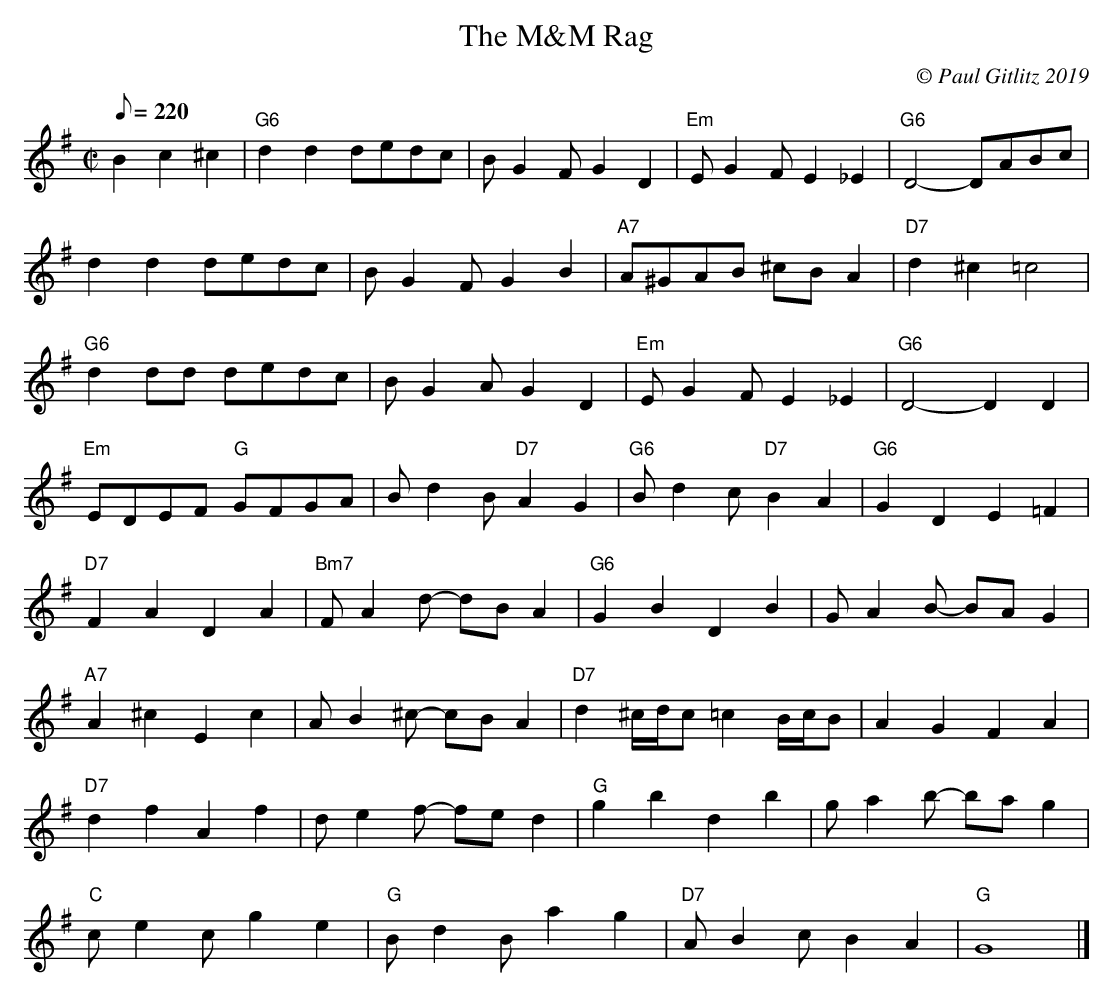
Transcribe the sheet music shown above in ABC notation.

X:1
T:M&M Rag, The
C:© Paul Gitlitz 2019
M:C|
L:1/8
Q:220
K:G
B2c2^c2|"G6"d2d2dedc|BG2F G2D2|"Em"EG2FE2_E2|"G6"D4-DABc|
d2d2 dedc|BG2F G2B2|"A7"A^GAB ^cBA2|"D7"d2^c2=c4|
"G6"d2dd dedc|BG2A G2D2|"Em"EG2FE2_E2|"G6"D4-D2 D2|
"Em"EDEF "G"GFGA |Bd2B "D7"A2G2|"G6"Bd2c "D7"B2A2|"G6"G2D2E2=F2|
"D7"F2A2D2A2|"Bm7"FA2d- dBA2|"G6"G2B2D2B2|GA2B- BAG2|
"A7"A2^c2E2c2| AB2^c- cBA2|"D7"d2^c/d/c=c2B/c/B| A2G2F2A2|
"D7"d2f2A2f2|de2f- fed2|"G"g2b2d2b2|ga2b- bag2|
"C"ce2cg2e2|"G"Bd2Ba2g2|"D7"AB2c B2A2|"G"G8|]
